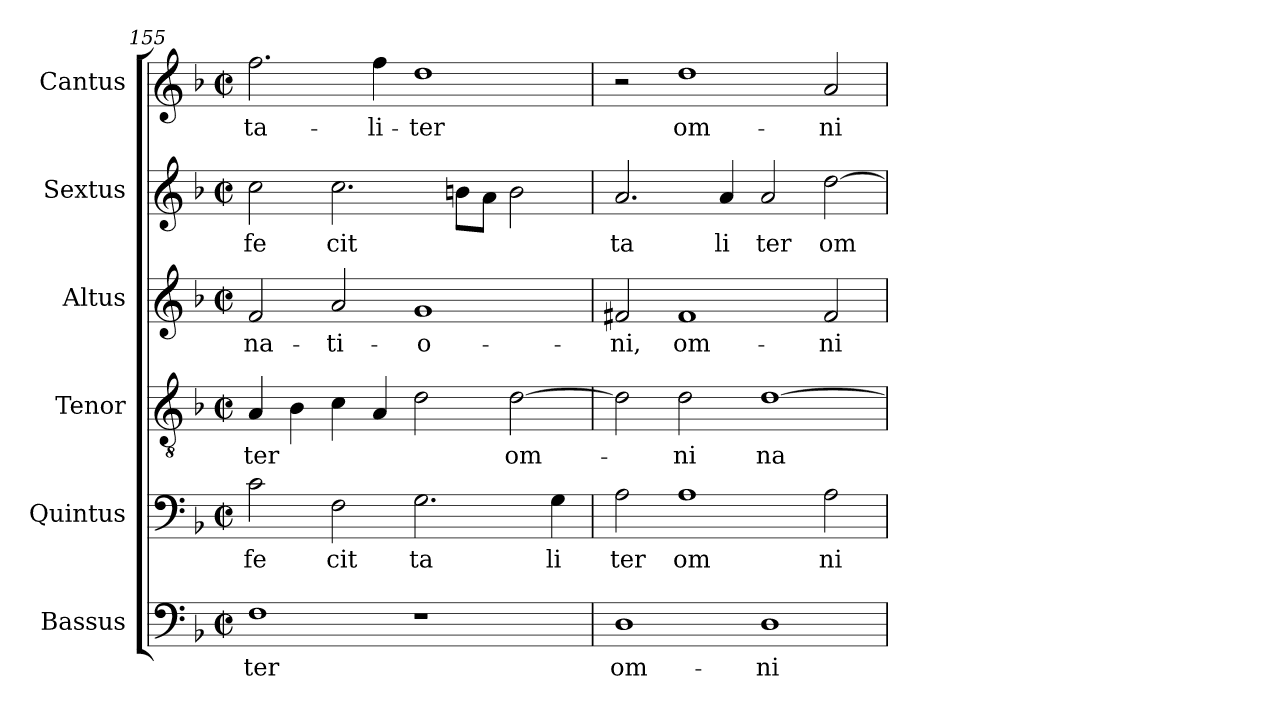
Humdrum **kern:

**kern	**text	**kern	**text	**kern	**text	**kern	**text	**kern	**text	**kern	**text
*part6	*part6	*part5	*part5	*part4	*part4	*part3	*part3	*part2	*part2	*part1	*part1
*staff6	*staff6	*staff5	*staff5	*staff4	*staff4	*staff3	*staff3	*staff2	*staff2	*staff1	*staff1
*I"Bassus	*	*I"Quintus	*	*I"Tenor	*	*I"Altus	*	*I"Sextus	*	*I"Cantus	*
*I'Bassus	*	*I'Quintus	*	*I'Tenor	*	*I'Altus	*	*I'Sextus	*	*I'Cantus	*
*clefF4	*	*clefF4	*	*clefGv2	*	*clefG2	*	*clefG2	*	*clefG2	*
*k[b-]	*	*k[b-]	*	*k[b-]	*	*k[b-]	*	*k[b-]	*	*k[b-]	*
*F:	*	*F:	*	*F:	*	*F:	*	*F:	*	*F:	*
*M2/2	*	*M2/2	*	*M2/2	*	*M2/2	*	*M2/2	*	*M2/2	*
*met(c|)	*	*met(c|)	*	*met(c|)	*	*met(c|)	*	*met(c|)	*	*met(c|)	*
=155	=155	=155	=155	=155	=155	=155	=155	=155	=155	=155	=155
!	!LO:LY:b:cj	!	!LO:LY:b:cj	!	!LO:LY:b	!	!LO:LY:b:cj	!	!LO:LY:b:cj	!	!LO:LY:b:cj
1F	-ter	2c\	fe	4A/	-ter	2f/	na-	2cc\	fe	2.ff\	ta-
.	.	.	.	4B-\	.	.	.	.	.	.	.
!	!	!	!LO:LY:b:cj	!	!	!	!LO:LY:b:cj	!	!LO:LY:b:cj	!	!
.	.	2F\	cit	4c\	.	2a/	-ti-	2.cc\	cit	.	.
!	!	!	!	!	!	!	!	!	!	!	!LO:LY:b:cj
.	.	.	.	4A/	.	.	.	.	.	4ff\	-li-
!	!	!	!LO:LY:b:cj	!	!	!	!LO:LY:b:cj	!	!	!	!LO:LY:b:cj
1r	.	2.G\	ta	2d\	.	1g	-o-	.	.	1dd	-ter
.	.	.	.	.	.	.	.	8b\L	.	.	.
.	.	.	.	.	.	.	.	8a\J	.	.	.
!	!	!	!	!	!LO:LY:b	!	!	!	!	!	!
.	.	.	.	[>2d\	om-	.	.	2b\	.	.	.
!	!	!	!LO:LY:b:cj	!	!	!	!	!	!	!	!
.	.	4G\	li	.	.	.	.	.	.	.	.
=156	=156	=156	=156	=156	=156	=156	=156	=156	=156	=156	=156
!	!LO:LY:b:cj	!	!LO:LY:b:cj	!	!	!	!LO:LY:b:cj	!	!LO:LY:b:cj	!	!
1D	om-	2A\	ter	2d\]	.	2f#X/	-ni,	2.a/	ta	2r	.
!	!	!	!LO:LY:b:cj	!	!LO:LY:b:cj	!	!LO:LY:b:cj	!	!	!	!LO:LY:b:cj
.	.	1A	om	2d\	-ni	1f#	om-	.	.	1dd	om-
!	!	!	!	!	!	!	!	!	!LO:LY:b:cj	!	!
.	.	.	.	.	.	.	.	4a/	li	.	.
!	!LO:LY:b:cj	!	!	!	!LO:LY:b:cj	!	!	!	!LO:LY:b:cj	!	!
1D	-ni	.	.	[>1d	na-	.	.	2a/	ter	.	.
!	!	!	!LO:LY:b:cj	!	!	!	!LO:LY:b:cj	!	!LO:LY:b	!	!LO:LY:b:cj
.	.	2A\	ni	.	.	2f#/	-ni	[>2dd\	om	2a/	-ni
=	=	=	=	=	=	=	=	=	=	=	=
*-	*-	*-	*-	*-	*-	*-	*-	*-	*-	*-	*-
